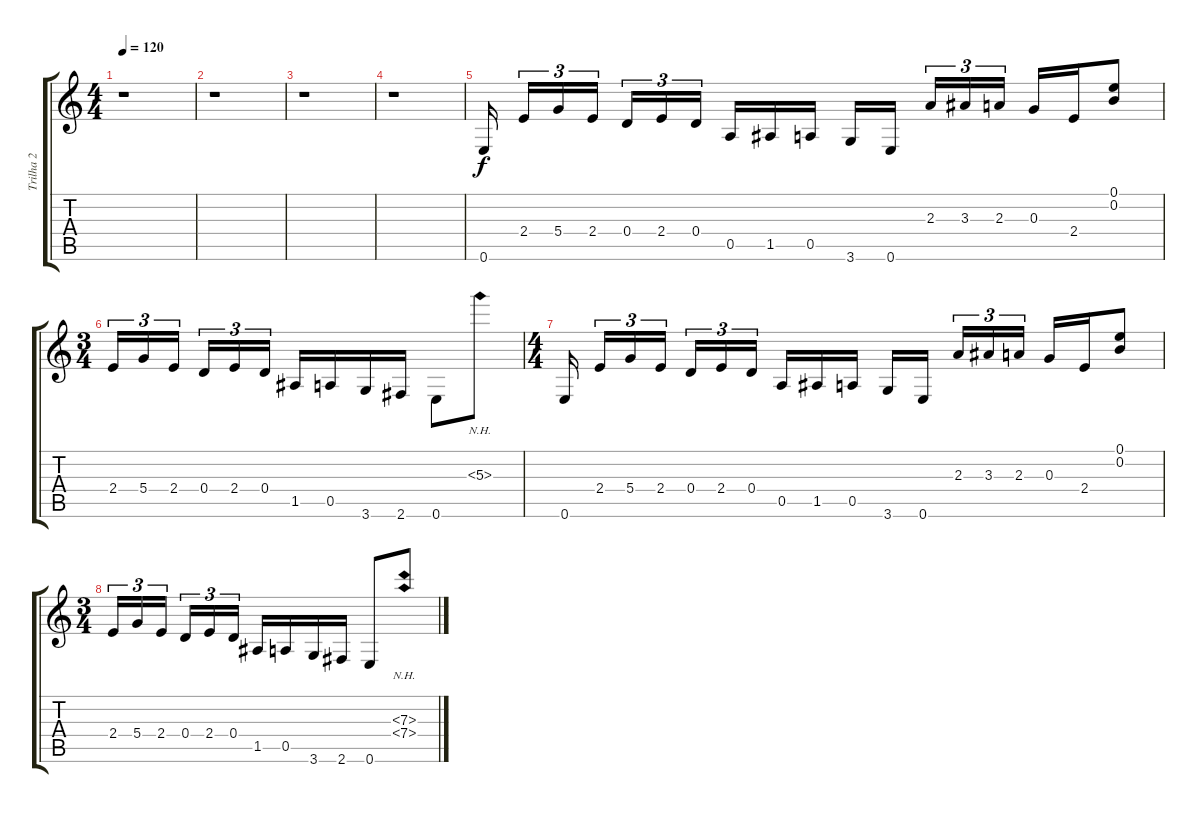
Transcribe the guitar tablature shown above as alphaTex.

\track ("Trilha 2" "Trilha 2") {instrument distortionguitar}
\staff {score tabs}
\tuning (E4 B3 G3 D3 A2 E2) {hide}
\ts (4 4)
\tempo 120
\clef g2
\ks c
r.1{dy f instrument distortionguitar} |
r.1 |
r.1 |
r.1 |
0.6.16 2.4.16{tu (3 2)} 5.4.16{tu (3 2)} 2.4.16{tu (3 2)} 0.4.16{tu (3 2)} 2.4.16{tu (3 2)} 0.4.16{tu (3 2)} 0.5.16 1.5.16 0.5.16 3.6.16 0.6.16 2.3.16{tu (3 2)} 3.3.16{tu (3 2)} 2.3.16{tu (3 2)} 0.3.16 2.4.16 (0.1 0.2).8 |
\ts (3 4)
2.4.16{tu (3 2)} 5.4.16{tu (3 2)} 2.4.16{tu (3 2)} 0.4.16{tu (3 2)} 2.4.16{tu (3 2)} 0.4.16{tu (3 2)} 1.5.16 0.5.16 3.6.16 2.6.16 0.6.8 5.3{nh}.8 |
\ts (4 4)
0.6.16 2.4.16{tu (3 2)} 5.4.16{tu (3 2)} 2.4.16{tu (3 2)} 0.4.16{tu (3 2)} 2.4.16{tu (3 2)} 0.4.16{tu (3 2)} 0.5.16 1.5.16 0.5.16 3.6.16 0.6.16 2.3.16{tu (3 2)} 3.3.16{tu (3 2)} 2.3.16{tu (3 2)} 0.3.16 2.4.16 (0.1 0.2).8 |
\ts (3 4)
2.4.16{tu (3 2)} 5.4.16{tu (3 2)} 2.4.16{tu (3 2)} 0.4.16{tu (3 2)} 2.4.16{tu (3 2)} 0.4.16{tu (3 2)} 1.5.16 0.5.16 3.6.16 2.6.16 0.6.8 (7.3{nh} 7.4{nh}).8
